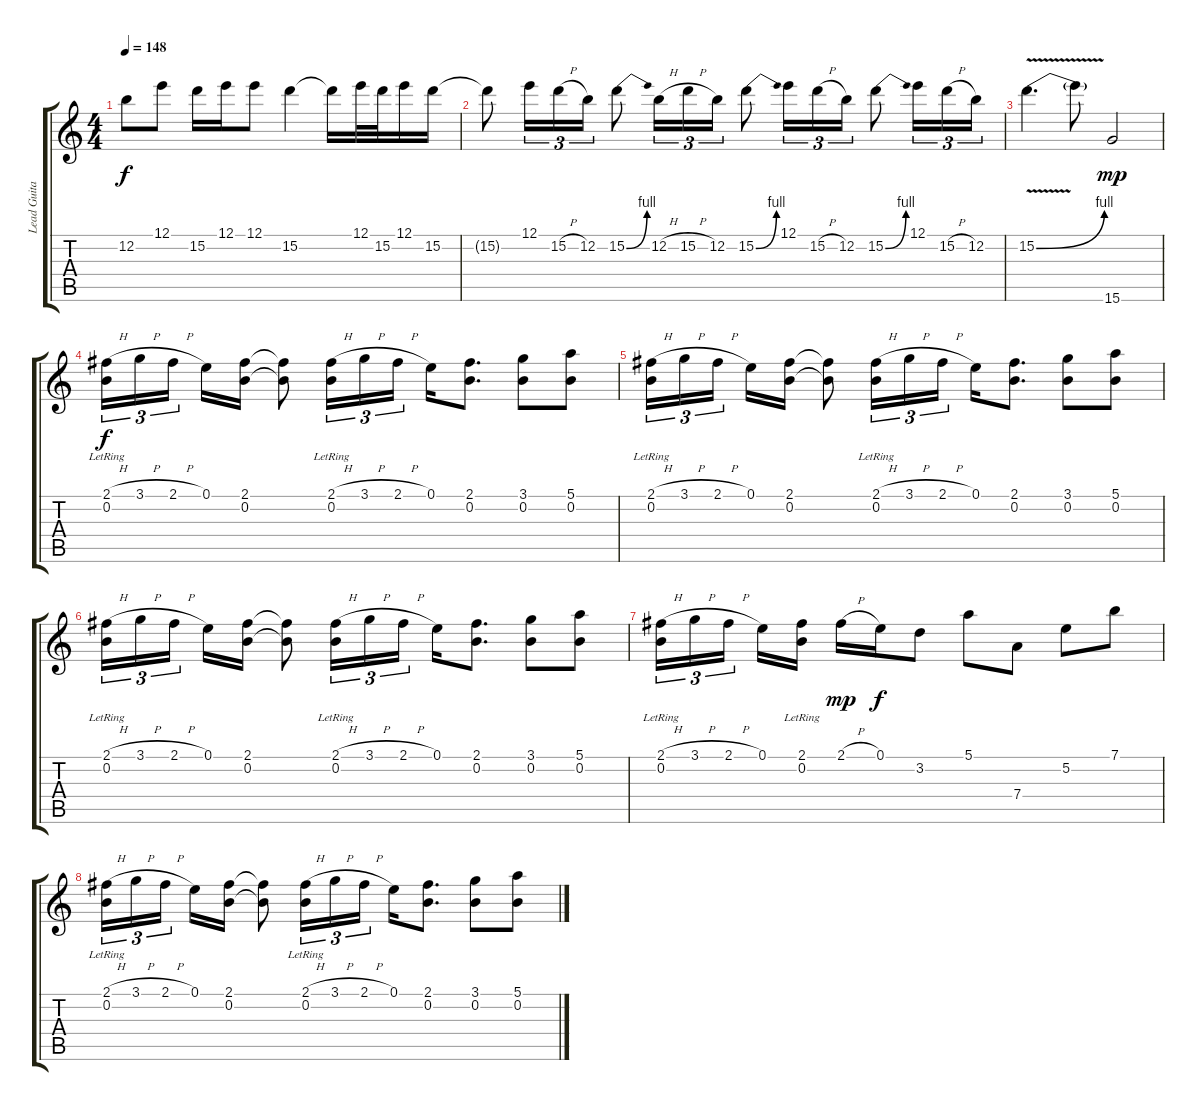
\track ("Lead Guitar" "Lead Guita") {instrument distortionguitar}
\staff {score tabs}
\tuning (E4 B3 G3 D3 A2 E2) {hide}
\ts (4 4)
\tempo 148
\clef g2
\ks c
12.2.8{dy f} 12.1.8 15.2.16 12.1.16 12.1.8 15.2.4 15.2{t}.16 12.1.32 15.2.32 12.1.16 15.2.16 |
15.2{t}.8 12.1.16{tu (3 2)} 15.2{h}.16{tu (3 2)} 12.2.16{tu (3 2)} 15.2{be (bend 0 0 60 4)}.8 12.2{h}.16{tu (3 2)} 15.2{h}.16{tu (3 2)} 12.2.16{tu (3 2)} 15.2{be (bend 0 0 60 4)}.8 12.1.16{tu (3 2)} 15.2{h}.16{tu (3 2)} 12.2.16{tu (3 2)} 15.2{be (bend 0 0 60 4)}.8 12.1.16{tu (3 2)} 15.2{h}.16{tu (3 2)} 12.2.16{tu (3 2)} |
15.2{be (bend 0 0 60 4) v}.4{d} 15.2{t}.8 15.6.2{dy mp} |
(2.1{h} 0.2{lr}).16{tu (3 2) dy f} 3.1{h}.16{tu (3 2)} 2.1{h}.16{tu (3 2) beam splitsecondary} 0.1.16 (2.1 0.2).16 (2.1{t} 0.2{t}).8 (2.1{h} 0.2{lr}).16{tu (3 2)} 3.1{h}.16{tu (3 2)} 2.1{h}.16{tu (3 2)} 0.1.16 (2.1 0.2).8{d} (3.1 0.2).8 (5.1 0.2).8 |
(2.1{h} 0.2{lr}).16{tu (3 2)} 3.1{h}.16{tu (3 2)} 2.1{h}.16{tu (3 2) beam splitsecondary} 0.1.16 (2.1 0.2).16 (2.1{t} 0.2{t}).8 (2.1{h} 0.2{lr}).16{tu (3 2)} 3.1{h}.16{tu (3 2)} 2.1{h}.16{tu (3 2)} 0.1.16 (2.1 0.2).8{d} (3.1 0.2).8 (5.1 0.2).8 |
(2.1{h} 0.2{lr}).16{tu (3 2)} 3.1{h}.16{tu (3 2)} 2.1{h}.16{tu (3 2) beam splitsecondary} 0.1.16 (2.1 0.2).16 (2.1{t} 0.2{t}).8 (2.1{h} 0.2{lr}).16{tu (3 2)} 3.1{h}.16{tu (3 2)} 2.1{h}.16{tu (3 2)} 0.1.16 (2.1 0.2).8{d} (3.1 0.2).8 (5.1 0.2).8 |
(2.1{h} 0.2{lr}).16{tu (3 2)} 3.1{h}.16{tu (3 2)} 2.1{h}.16{tu (3 2) beam splitsecondary} 0.1.16 (2.1 0.2{lr}).16 2.1{h}.16{dy mp} 0.1.16{dy f} 3.2.8 5.1.8 7.4.8 5.2.8 7.1.8 |
(2.1{h} 0.2{lr}).16{tu (3 2)} 3.1{h}.16{tu (3 2)} 2.1{h}.16{tu (3 2) beam splitsecondary} 0.1.16 (2.1 0.2).16 (2.1{t} 0.2{t}).8 (2.1{h} 0.2{lr}).16{tu (3 2)} 3.1{h}.16{tu (3 2)} 2.1{h}.16{tu (3 2)} 0.1.16 (2.1 0.2).8{d} (3.1 0.2).8 (5.1 0.2).8
